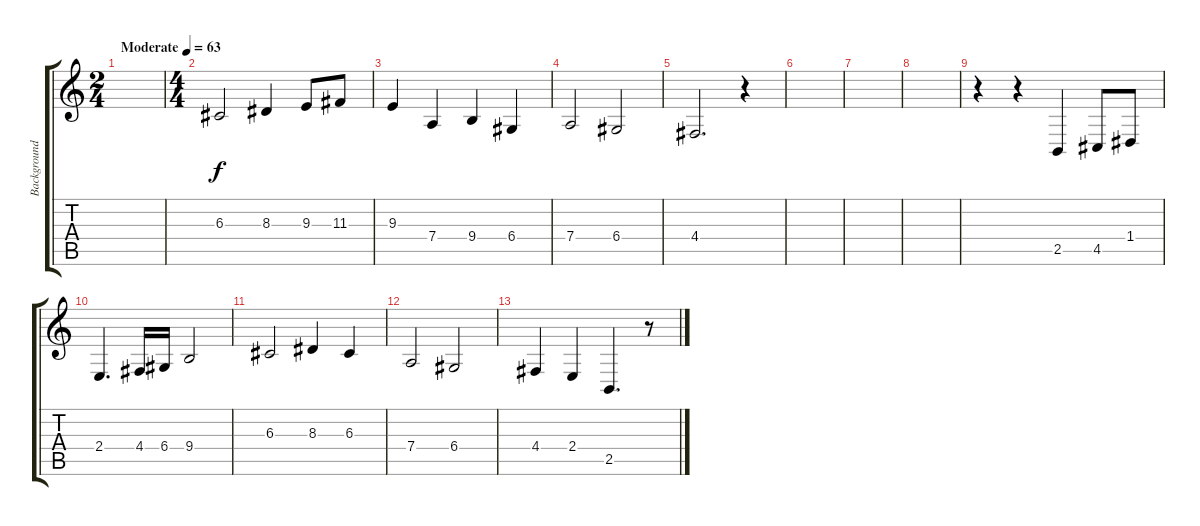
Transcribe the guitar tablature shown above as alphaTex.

\track ("Background" "Background") {instrument stringensemble2}
\staff {score tabs}
\tuning (E4 B3 G3 D3 A2 E2) {hide}
\ts (2 4)
\tempo (63 "Moderate")
\clef g2
\ks c
|
\ts (4 4)
6.3.2 8.3.4 9.3.8 11.3.8 |
9.3.4 7.4.4 9.4.4 6.4.4 |
7.4.2 6.4.2 |
4.4.2{d} r.4 |
|
|
|
r.4 r.4 2.5.4 4.5.8 1.4.8 |
2.4.4{d} 4.4.16 6.4.16 9.4.2 |
6.3.2 8.3.4 6.3.4 |
7.4.2 6.4.2 |
4.4.4 2.4.4 2.5.4{d} r.8
